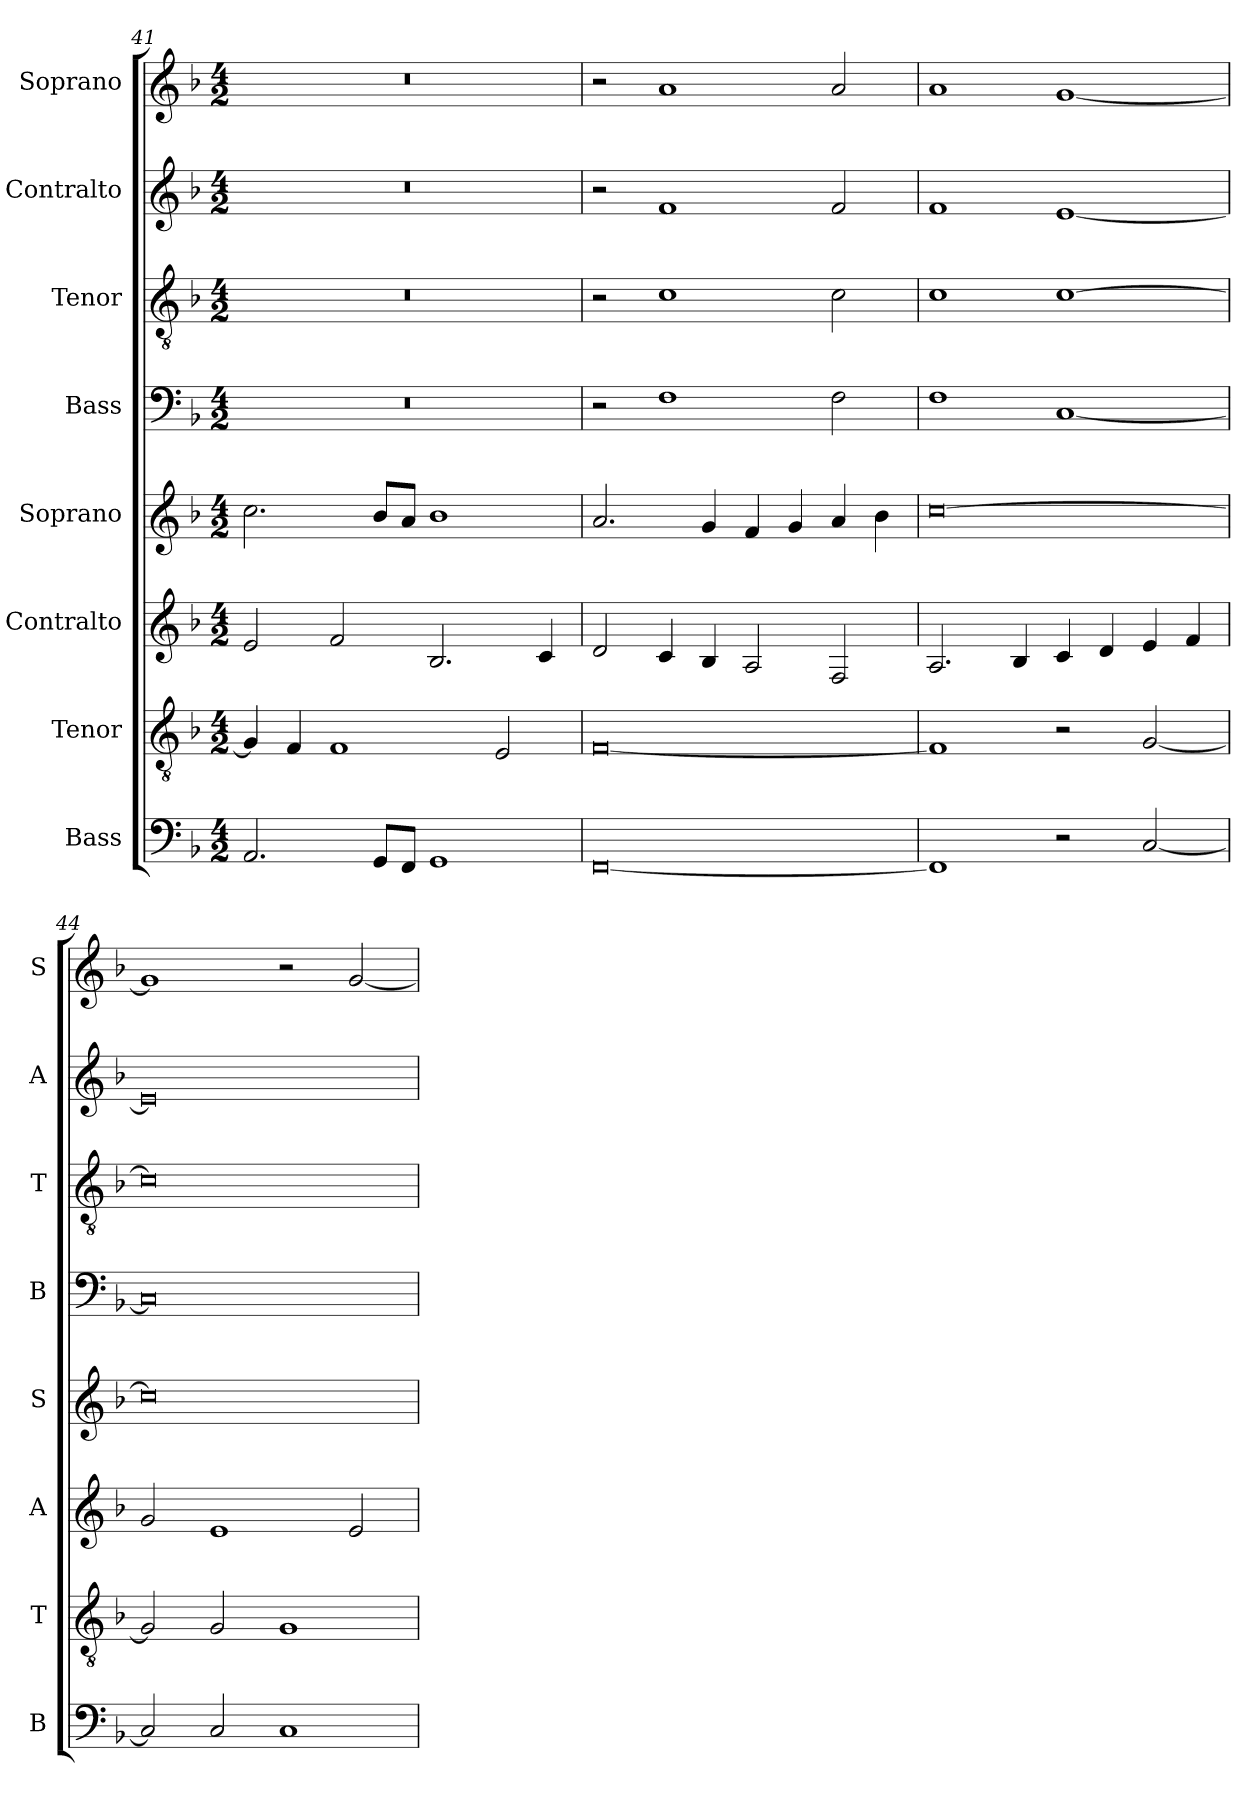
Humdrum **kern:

**kern	**kern	**kern	**kern	**kern	**kern	**kern	**kern
*part8	*part7	*part6	*part5	*part4	*part3	*part2	*part1
*staff8	*staff7	*staff6	*staff5	*staff4	*staff3	*staff2	*staff1
*I"Bass	*I"Tenor	*I"Contralto	*I"Soprano	*I"Bass	*I"Tenor	*I"Contralto	*I"Soprano
*I'B	*I'T	*I'A	*I'S	*I'B	*I'T	*I'A	*I'S
*clefF4	*clefGv2	*clefG2	*clefG2	*clefF4	*clefGv2	*clefG2	*clefG2
*k[b-]	*k[b-]	*k[b-]	*k[b-]	*k[b-]	*k[b-]	*k[b-]	*k[b-]
*F:ion	*F:ion	*F:ion	*F:ion	*F:ion	*F:ion	*F:ion	*F:ion
*M4/2	*M4/2	*M4/2	*M4/2	*M4/2	*M4/2	*M4/2	*M4/2
=41	=41	=41	=41	=41	=41	=41	=41
2.AA	4G]	2e	2.cc	0r	0r	0r	0r
.	4F	.	.	.	.	.	.
.	1F	2f	.	.	.	.	.
8GG/L	.	.	8b-/L	.	.	.	.
8FF/J	.	.	8a/J	.	.	.	.
1GG	.	2.B-	1b-	.	.	.	.
.	2E	.	.	.	.	.	.
.	.	4c	.	.	.	.	.
=42	=42	=42	=42	=42	=42	=42	=42
[0FF	[0F	2d	2.a	2r	2r	2r	2r
.	.	4c	.	1F	1c	1f	1a
.	.	4B-	4g	.	.	.	.
.	.	2A	4f	.	.	.	.
.	.	.	4g	.	.	.	.
.	.	2F	4a	2F	2c	2f	2a
.	.	.	4b-	.	.	.	.
=43	=43	=43	=43	=43	=43	=43	=43
1FF]	1F]	2.A	[0cc	1F	1c	1f	1a
.	.	4B-	.	.	.	.	.
2r	2r	4c	.	[1C	[1c	[1e	[1g
.	.	4d	.	.	.	.	.
[2C	[2G	4e	.	.	.	.	.
.	.	4f	.	.	.	.	.
=44	=44	=44	=44	=44	=44	=44	=44
2C]	2G]	2g	0cc]	0C]	0c]	0e]	1g]
2C	2G	1e	.	.	.	.	.
1C	1G	.	.	.	.	.	2r
.	.	2e	.	.	.	.	[2g
=	=	=	=	=	=	=	=
*-	*-	*-	*-	*-	*-	*-	*-
